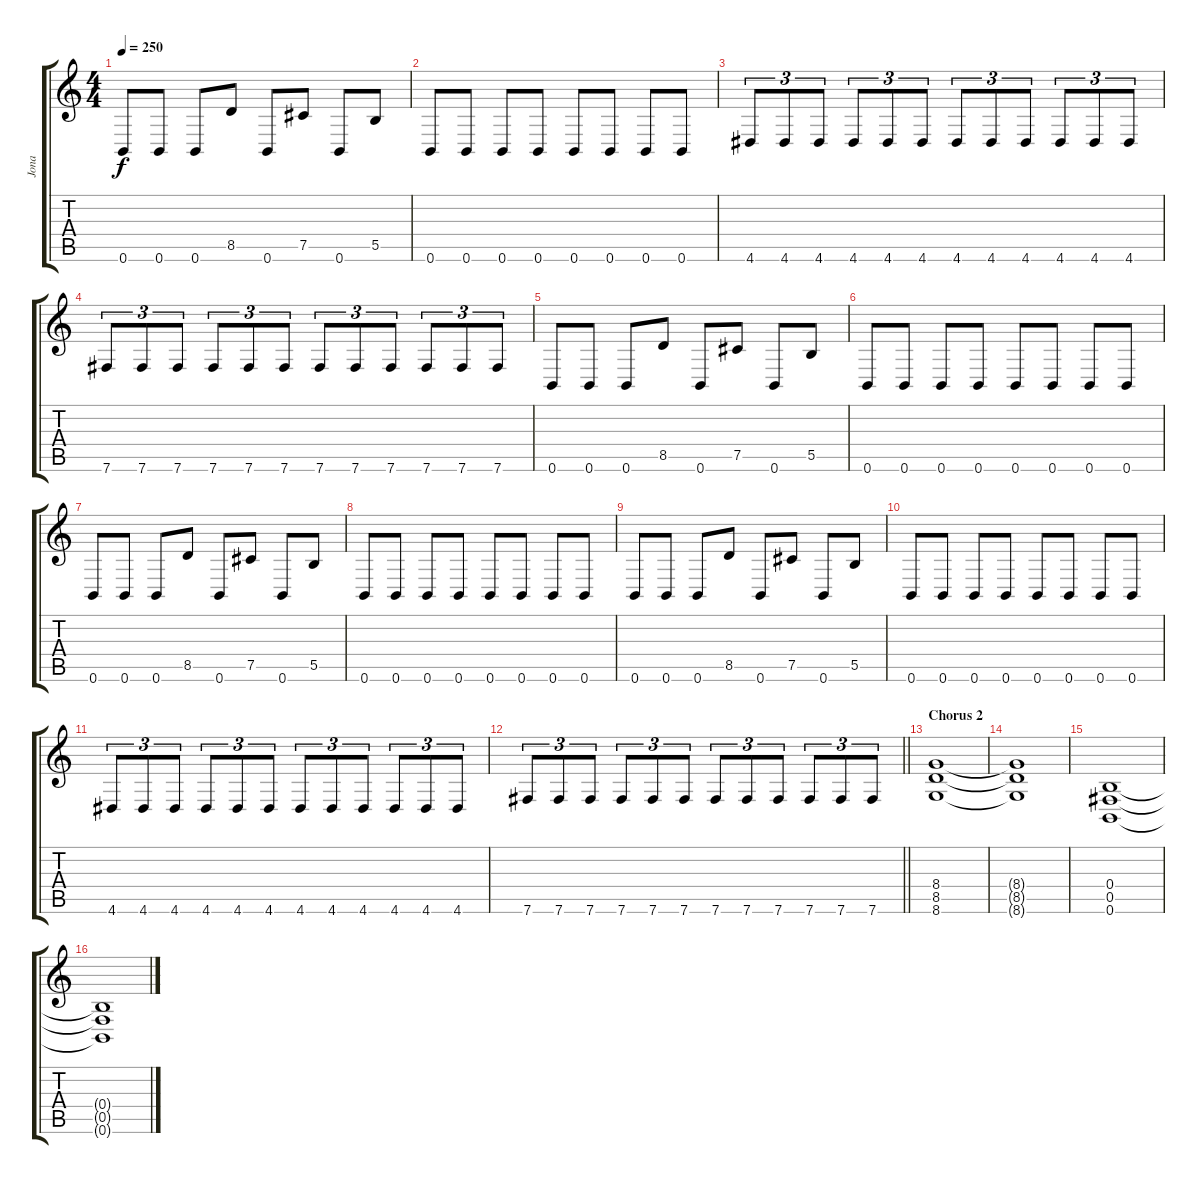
\track ("Jona" "Jona") {instrument distortionguitar}
\staff {score tabs}
\tuning (Db4 Ab3 E3 B2 Gb2 B1) {hide}
\ts (4 4)
\tempo 250
\clef g2
\ks c
0.6.8{dy f} 0.6.8 0.6.8 8.5.8 0.6.8 7.5.8 0.6.8 5.5.8 |
0.6.8 0.6.8 0.6.8 0.6.8 0.6.8 0.6.8 0.6.8 0.6.8 |
4.6.8{tu (3 2)} 4.6.8{tu (3 2)} 4.6.8{tu (3 2)} 4.6.8{tu (3 2)} 4.6.8{tu (3 2)} 4.6.8{tu (3 2)} 4.6.8{tu (3 2)} 4.6.8{tu (3 2)} 4.6.8{tu (3 2)} 4.6.8{tu (3 2)} 4.6.8{tu (3 2)} 4.6.8{tu (3 2)} |
7.6.8{tu (3 2)} 7.6.8{tu (3 2)} 7.6.8{tu (3 2)} 7.6.8{tu (3 2)} 7.6.8{tu (3 2)} 7.6.8{tu (3 2)} 7.6.8{tu (3 2)} 7.6.8{tu (3 2)} 7.6.8{tu (3 2)} 7.6.8{tu (3 2)} 7.6.8{tu (3 2)} 7.6.8{tu (3 2)} |
0.6.8 0.6.8 0.6.8 8.5.8 0.6.8 7.5.8 0.6.8 5.5.8 |
0.6.8 0.6.8 0.6.8 0.6.8 0.6.8 0.6.8 0.6.8 0.6.8 |
0.6.8 0.6.8 0.6.8 8.5.8 0.6.8 7.5.8 0.6.8 5.5.8 |
0.6.8 0.6.8 0.6.8 0.6.8 0.6.8 0.6.8 0.6.8 0.6.8 |
0.6.8 0.6.8 0.6.8 8.5.8 0.6.8 7.5.8 0.6.8 5.5.8 |
0.6.8 0.6.8 0.6.8 0.6.8 0.6.8 0.6.8 0.6.8 0.6.8 |
4.6.8{tu (3 2)} 4.6.8{tu (3 2)} 4.6.8{tu (3 2)} 4.6.8{tu (3 2)} 4.6.8{tu (3 2)} 4.6.8{tu (3 2)} 4.6.8{tu (3 2)} 4.6.8{tu (3 2)} 4.6.8{tu (3 2)} 4.6.8{tu (3 2)} 4.6.8{tu (3 2)} 4.6.8{tu (3 2)} |
\barLineRight lightlight
7.6.8{tu (3 2)} 7.6.8{tu (3 2)} 7.6.8{tu (3 2)} 7.6.8{tu (3 2)} 7.6.8{tu (3 2)} 7.6.8{tu (3 2)} 7.6.8{tu (3 2)} 7.6.8{tu (3 2)} 7.6.8{tu (3 2)} 7.6.8{tu (3 2)} 7.6.8{tu (3 2)} 7.6.8{tu (3 2)} |
\section ("" "Chorus 2")
(8.4 8.5 8.6).1 |
(8.4{t} 8.5{t} 8.6{t}).1 |
(0.4 0.5 0.6).1 |
(0.4{t} 0.5{t} 0.6{t}).1
